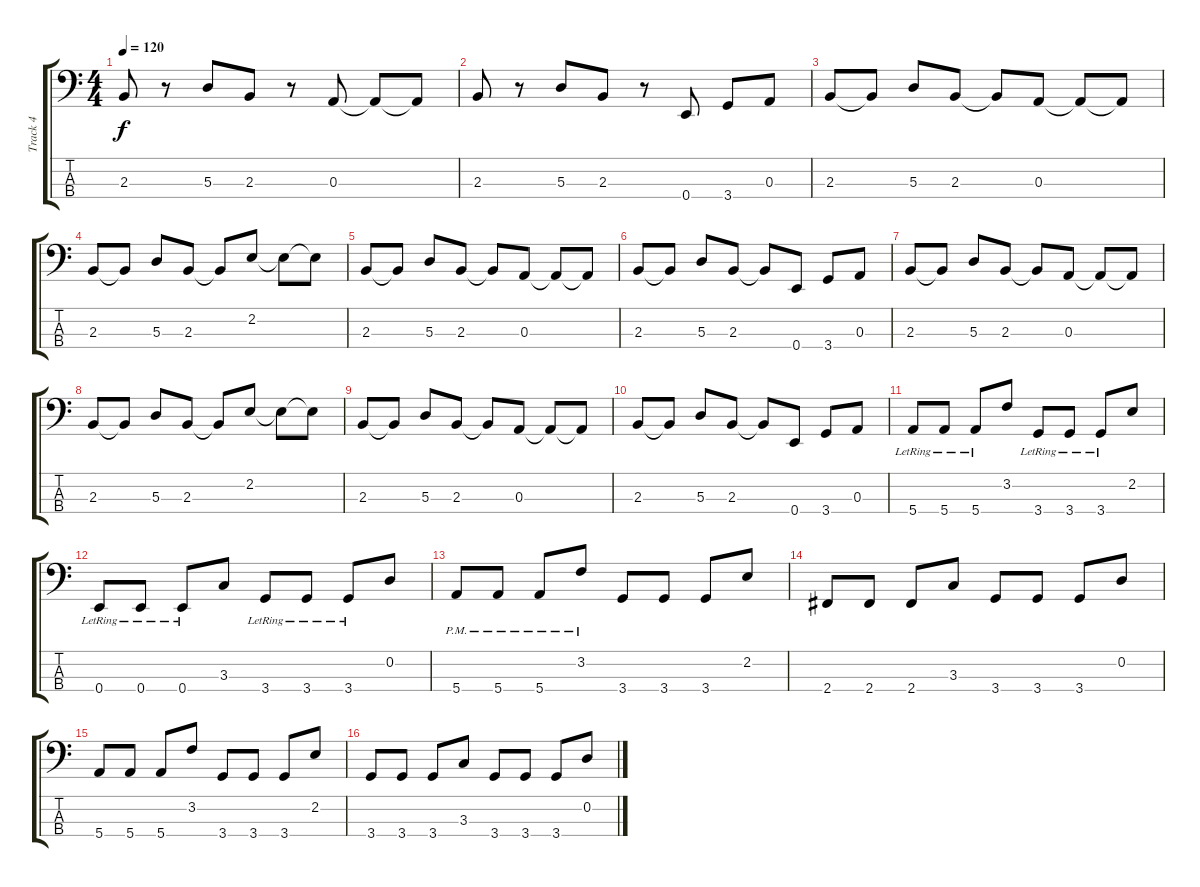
\track ("Track 4" "Track 4") {instrument slapbass1}
\staff {score tabs}
\tuning (G2 D2 A1 E1) {hide}
\ts (4 4)
\tempo 120
\clef f4
\ks c
2.3.8{dy f} r.8 5.3.8 2.3.8 r.8 0.3.8 0.3{t}.8 0.3{t}.8 |
2.3.8 r.8 5.3.8 2.3.8 r.8 0.4.8 3.4.8 0.3.8 |
2.3.8 2.3{t}.8 5.3.8 2.3.8 2.3{t}.8 0.3.8 0.3{t}.8 0.3{t}.8 |
2.3.8 2.3{t}.8 5.3.8 2.3.8 2.3{t}.8 2.2.8 2.2{t}.8 2.2{t}.8 |
2.3.8 2.3{t}.8 5.3.8 2.3.8 2.3{t}.8 0.3.8 0.3{t}.8 0.3{t}.8 |
2.3.8 2.3{t}.8 5.3.8 2.3.8 2.3{t}.8 0.4.8 3.4.8 0.3.8 |
2.3.8 2.3{t}.8 5.3.8 2.3.8 2.3{t}.8 0.3.8 0.3{t}.8 0.3{t}.8 |
2.3.8 2.3{t}.8 5.3.8 2.3.8 2.3{t}.8 2.2.8 2.2{t}.8 2.2{t}.8 |
2.3.8 2.3{t}.8 5.3.8 2.3.8 2.3{t}.8 0.3.8 0.3{t}.8 0.3{t}.8 |
2.3.8 2.3{t}.8 5.3.8 2.3.8 2.3{t}.8 0.4.8 3.4.8 0.3.8 |
5.4{lr}.8 5.4{lr}.8 5.4{lr}.8 3.2.8 3.4{lr}.8 3.4{lr}.8 3.4{lr}.8 2.2.8 |
0.4{lr}.8 0.4{lr}.8 0.4{lr}.8 3.3.8 3.4{lr}.8 3.4{lr}.8 3.4{lr}.8 0.2.8 |
5.4{pm}.8 5.4{pm}.8 5.4{pm}.8 3.2{pm}.8 3.4.8 3.4.8 3.4.8 2.2.8 |
2.4.8 2.4.8 2.4.8 3.3.8 3.4.8 3.4.8 3.4.8 0.2.8 |
5.4.8 5.4.8 5.4.8 3.2.8 3.4.8 3.4.8 3.4.8 2.2.8 |
3.4.8 3.4.8 3.4.8 3.3.8 3.4.8 3.4.8 3.4.8 0.2.8
